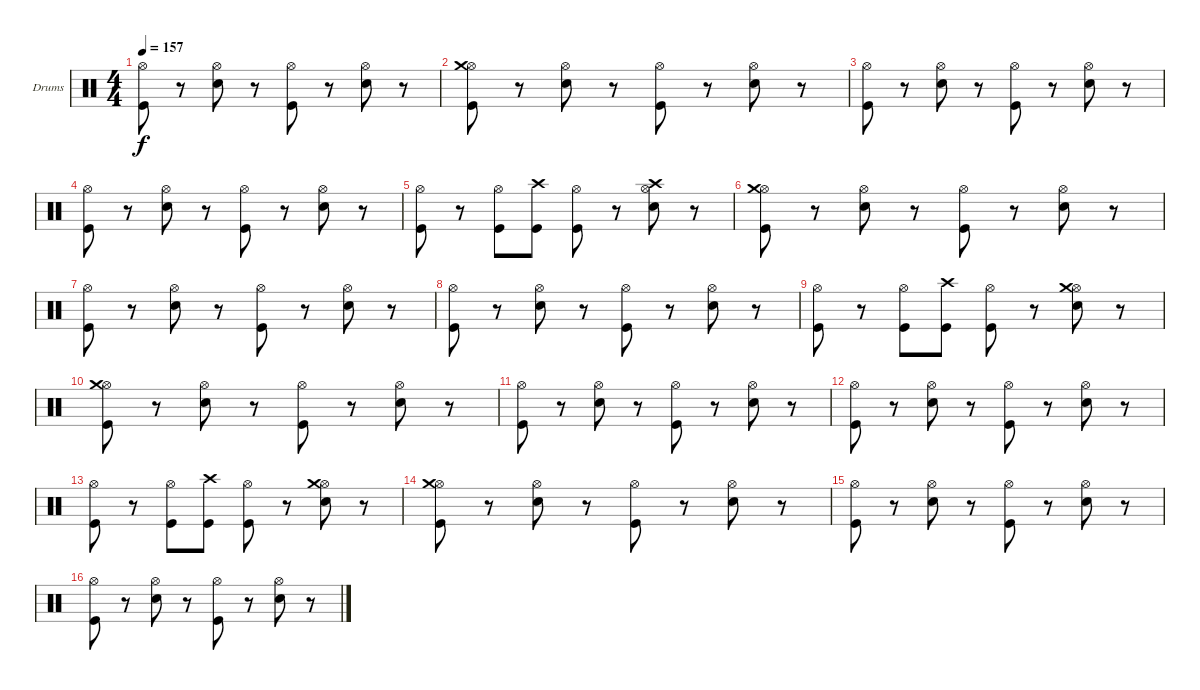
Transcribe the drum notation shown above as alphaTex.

\defaultSystemsLayout 4
\bracketExtendMode groupsimilarinstruments
\firstSystemTrackNameOrientation horizontal
\otherSystemsTrackNameOrientation horizontal
\track ("Drum" "Drums") {instrument percussion}
\staff {score}
\articulation defaults
\ts (4 4)
\tempo 157
\clef neutral
\ks c
("Hi-Hat (open)" "Kick (hit)").8{dy f} r.8 ("Hi-Hat (open)" "Snare (hit) 2").8 r.8 ("Hi-Hat (open)" "Kick (hit)").8 r.8 ("Hi-Hat (open)" "Snare (hit) 2").8 r.8 |
("Hi-Hat (open)" "Kick (hit)" "Crash medium (hit)").8 r.8 ("Hi-Hat (open)" "Snare (hit) 2").8 r.8 ("Hi-Hat (open)" "Kick (hit)").8 r.8 ("Hi-Hat (open)" "Snare (hit) 2").8 r.8 |
("Hi-Hat (open)" "Kick (hit)").8 r.8 ("Hi-Hat (open)" "Snare (hit) 2").8 r.8 ("Hi-Hat (open)" "Kick (hit)").8 r.8 ("Hi-Hat (open)" "Snare (hit) 2").8 r.8 |
("Hi-Hat (open)" "Kick (hit)").8 r.8 ("Hi-Hat (open)" "Snare (hit) 2").8 r.8 ("Hi-Hat (open)" "Kick (hit)").8 r.8 ("Hi-Hat (open)" "Snare (hit) 2").8 r.8 |
("Hi-Hat (open)" "Kick (hit)").8 r.8 ("Hi-Hat (open)" "Kick (hit)").8 ("Kick (hit)" "Crash high (hit)").8 ("Hi-Hat (open)" "Kick (hit)").8 r.8 ("Hi-Hat (open)" "Snare (hit) 2" "Crash high (hit)").8 r.8 |
("Hi-Hat (open)" "Kick (hit)" "Crash medium (hit)").8 r.8 ("Hi-Hat (open)" "Snare (hit) 2").8 r.8 ("Hi-Hat (open)" "Kick (hit)").8 r.8 ("Hi-Hat (open)" "Snare (hit) 2").8 r.8 |
("Hi-Hat (open)" "Kick (hit)").8 r.8 ("Hi-Hat (open)" "Snare (hit) 2").8 r.8 ("Hi-Hat (open)" "Kick (hit)").8 r.8 ("Hi-Hat (open)" "Snare (hit) 2").8 r.8 |
("Hi-Hat (open)" "Kick (hit)").8 r.8 ("Hi-Hat (open)" "Snare (hit) 2").8 r.8 ("Hi-Hat (open)" "Kick (hit)").8 r.8 ("Hi-Hat (open)" "Snare (hit) 2").8 r.8 |
("Hi-Hat (open)" "Kick (hit)").8 r.8 ("Hi-Hat (open)" "Kick (hit)").8 ("Kick (hit)" "Crash high (hit)").8 ("Hi-Hat (open)" "Kick (hit)").8 r.8 ("Hi-Hat (open)" "Snare (hit) 2" "Crash medium (hit)").8 r.8 |
("Hi-Hat (open)" "Kick (hit)" "Crash medium (hit)").8 r.8 ("Hi-Hat (open)" "Snare (hit) 2").8 r.8 ("Hi-Hat (open)" "Kick (hit)").8 r.8 ("Hi-Hat (open)" "Snare (hit) 2").8 r.8 |
("Hi-Hat (open)" "Kick (hit)").8 r.8 ("Hi-Hat (open)" "Snare (hit) 2").8 r.8 ("Hi-Hat (open)" "Kick (hit)").8 r.8 ("Hi-Hat (open)" "Snare (hit) 2").8 r.8 |
("Hi-Hat (open)" "Kick (hit)").8 r.8 ("Hi-Hat (open)" "Snare (hit) 2").8 r.8 ("Hi-Hat (open)" "Kick (hit)").8 r.8 ("Hi-Hat (open)" "Snare (hit) 2").8 r.8 |
("Hi-Hat (open)" "Kick (hit)").8 r.8 ("Hi-Hat (open)" "Kick (hit)").8 ("Kick (hit)" "Crash high (hit)").8 ("Hi-Hat (open)" "Kick (hit)").8 r.8 ("Hi-Hat (open)" "Snare (hit) 2" "Crash medium (hit)").8 r.8 |
("Hi-Hat (open)" "Kick (hit)" "Crash medium (hit)").8 r.8 ("Hi-Hat (open)" "Snare (hit) 2").8 r.8 ("Hi-Hat (open)" "Kick (hit)").8 r.8 ("Hi-Hat (open)" "Snare (hit) 2").8 r.8 |
("Hi-Hat (open)" "Kick (hit)").8 r.8 ("Hi-Hat (open)" "Snare (hit) 2").8 r.8 ("Hi-Hat (open)" "Kick (hit)").8 r.8 ("Hi-Hat (open)" "Snare (hit) 2").8 r.8 |
("Hi-Hat (open)" "Kick (hit)").8 r.8 ("Hi-Hat (open)" "Snare (hit) 2").8 r.8 ("Hi-Hat (open)" "Kick (hit)").8 r.8 ("Hi-Hat (open)" "Snare (hit) 2").8 r.8
